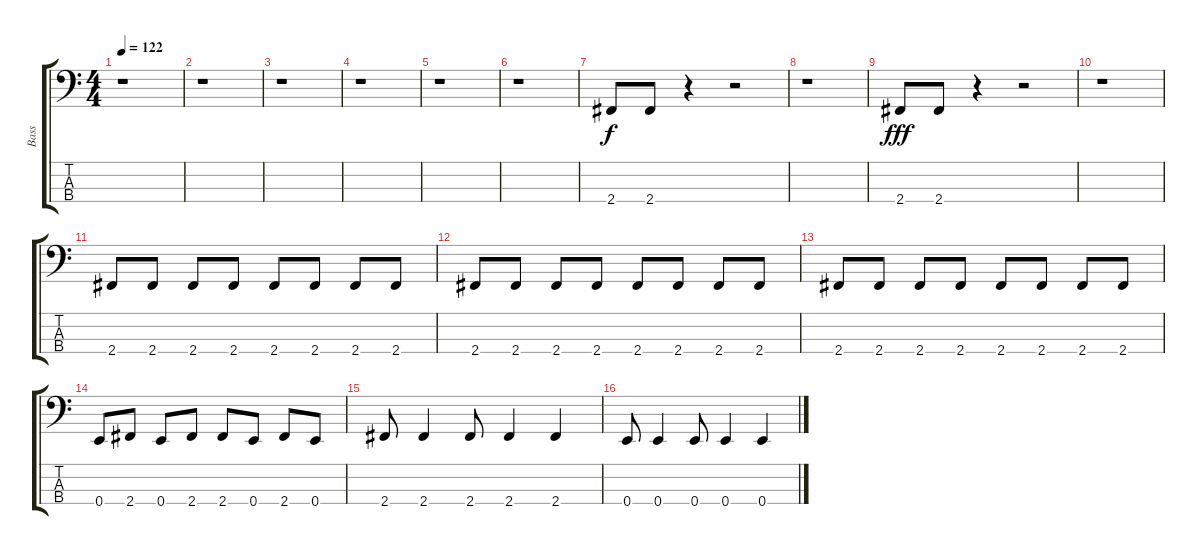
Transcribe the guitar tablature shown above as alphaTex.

\track ("Bass" "Bass") {instrument synthbass2}
\staff {score tabs}
\tuning (G2 D2 A1 E1) {hide}
\ts (4 4)
\tempo 122
\clef f4
\ks c
r.1{dy f instrument synthbass2} |
r.1 |
r.1 |
r.1 |
r.1 |
r.1 |
2.4.8 2.4.8 r.4 r.2 |
r.1 |
2.4.8{dy fff} 2.4.8 r.4 r.2 |
r.1 |
2.4.8 2.4.8 2.4.8 2.4.8 2.4.8 2.4.8 2.4.8 2.4.8 |
2.4.8 2.4.8 2.4.8 2.4.8 2.4.8 2.4.8 2.4.8 2.4.8 |
2.4.8 2.4.8 2.4.8 2.4.8 2.4.8 2.4.8 2.4.8 2.4.8 |
0.4.8 2.4.8 0.4.8 2.4.8 2.4.8 0.4.8 2.4.8 0.4.8 |
2.4.8 2.4.4 2.4.8 2.4.4 2.4.4 |
0.4.8 0.4.4 0.4.8 0.4.4 0.4.4
